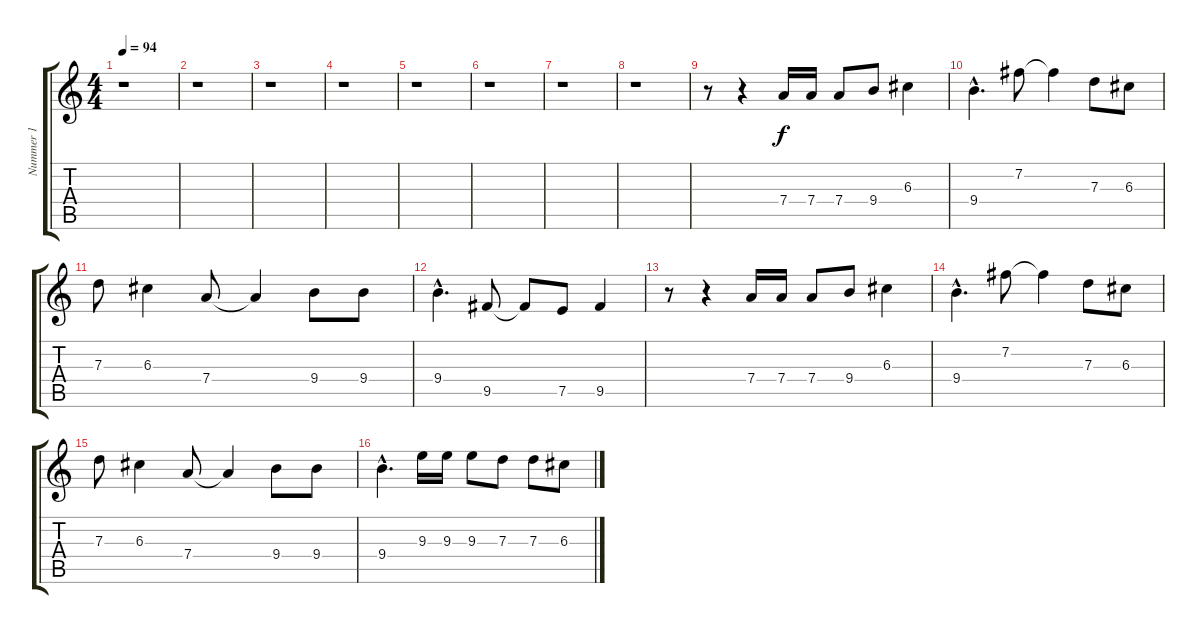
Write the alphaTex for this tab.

\track ("Nummer 1" "Nummer 1") {instrument electricguitarclean}
\staff {score tabs}
\tuning (E4 B3 G3 D3 A2 E2) {hide}
\ts (4 4)
\tempo 94
\clef g2
\ks c
r.1{dy f} |
r.1 |
r.1 |
r.1 |
r.1 |
r.1 |
r.1 |
r.1 |
r.8 r.4 7.4.16 7.4.16 7.4.8 9.4.8 6.3.4 |
9.4{hac}.4{d} 7.2.8 7.2{t}.4 7.3.8 6.3.8 |
7.3.8 6.3.4 7.4.8 7.4{t}.4 9.4.8 9.4.8 |
9.4{hac}.4{d} 9.5.8 9.5{t}.8 7.5.8 9.5.4 |
r.8 r.4 7.4.16 7.4.16 7.4.8 9.4.8 6.3.4 |
9.4{hac}.4{d} 7.2.8 7.2{t}.4 7.3.8 6.3.8 |
7.3.8 6.3.4 7.4.8 7.4{t}.4 9.4.8 9.4.8 |
9.4{hac}.4{d} 9.3.16 9.3.16 9.3.8 7.3.8 7.3.8 6.3.8
